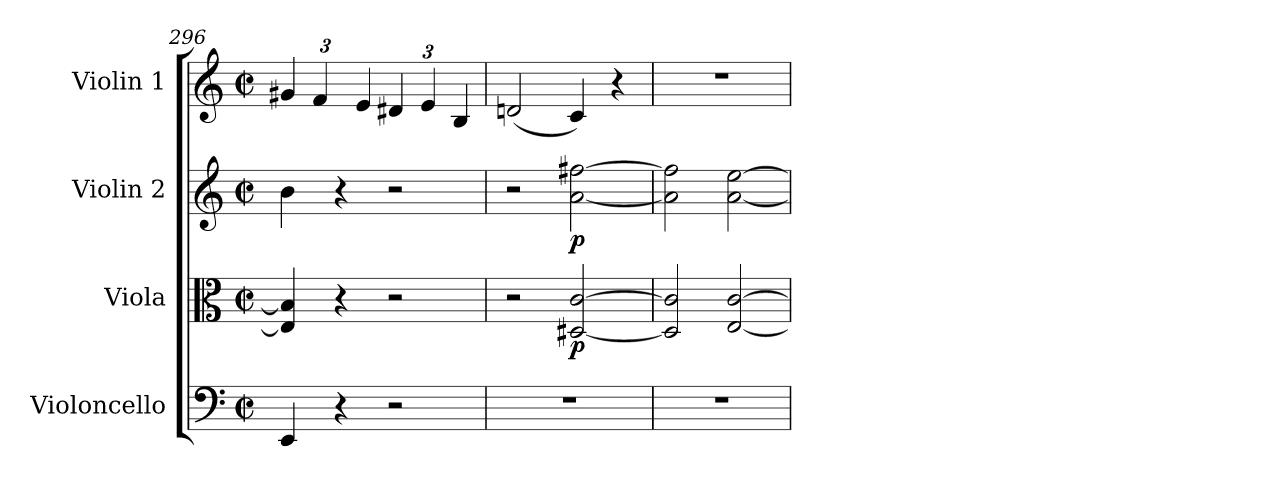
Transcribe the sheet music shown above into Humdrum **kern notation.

**kern	**kern	**dynam	**kern	**dynam	**kern
*part4	*part3	*part3	*part2	*part2	*part1
*staff4	*staff3	*staff3	*staff2	*staff2	*staff1
*I"Violoncello	*I"Viola	*	*I"Violin 2	*	*I"Violin 1
*I'Vc	*I'Vla	*	*I'Vln	*	*I'Vln
*clefF4	*clefC3	*	*clefG2	*	*clefG2
*k[]	*k[]	*	*k[]	*	*k[]
*M2/2	*M2/2	*	*M2/2	*	*M2/2
*met(c|)	*met(c|)	*	*met(c|)	*	*met(c|)
*	*	*	*	*	*Xbrackettup
=296	=296	=296	=296	=296	=296
4EE/	4E/] 4B/]	.	4b\	.	6g#X/
.	.	.	.	.	6f/
4r	4r	.	4r	.	.
.	.	.	.	.	6e/
2r	2r	.	2r	.	6d#X/
.	.	.	.	.	6e/
.	.	.	.	.	6B/
=297	=297	=297	=297	=297	=297
1r	2r	.	2r	.	(2dn/
!	!	!LO:DY:b	!	!LO:DY:b	!
.	[2D#X/ [2c/	p	[2a\ [2ff#X\	p	4c/)
.	.	.	.	.	4r
=298	=298	=298	=298	=298	=298
1r	2D#/] 2c/]	.	2a\] 2ff#\]	.	1r
.	[2E/ [2c/	.	[2a\ [2ee\	.	.
=	=	=	=	=	=
*-	*-	*-	*-	*-	*-
